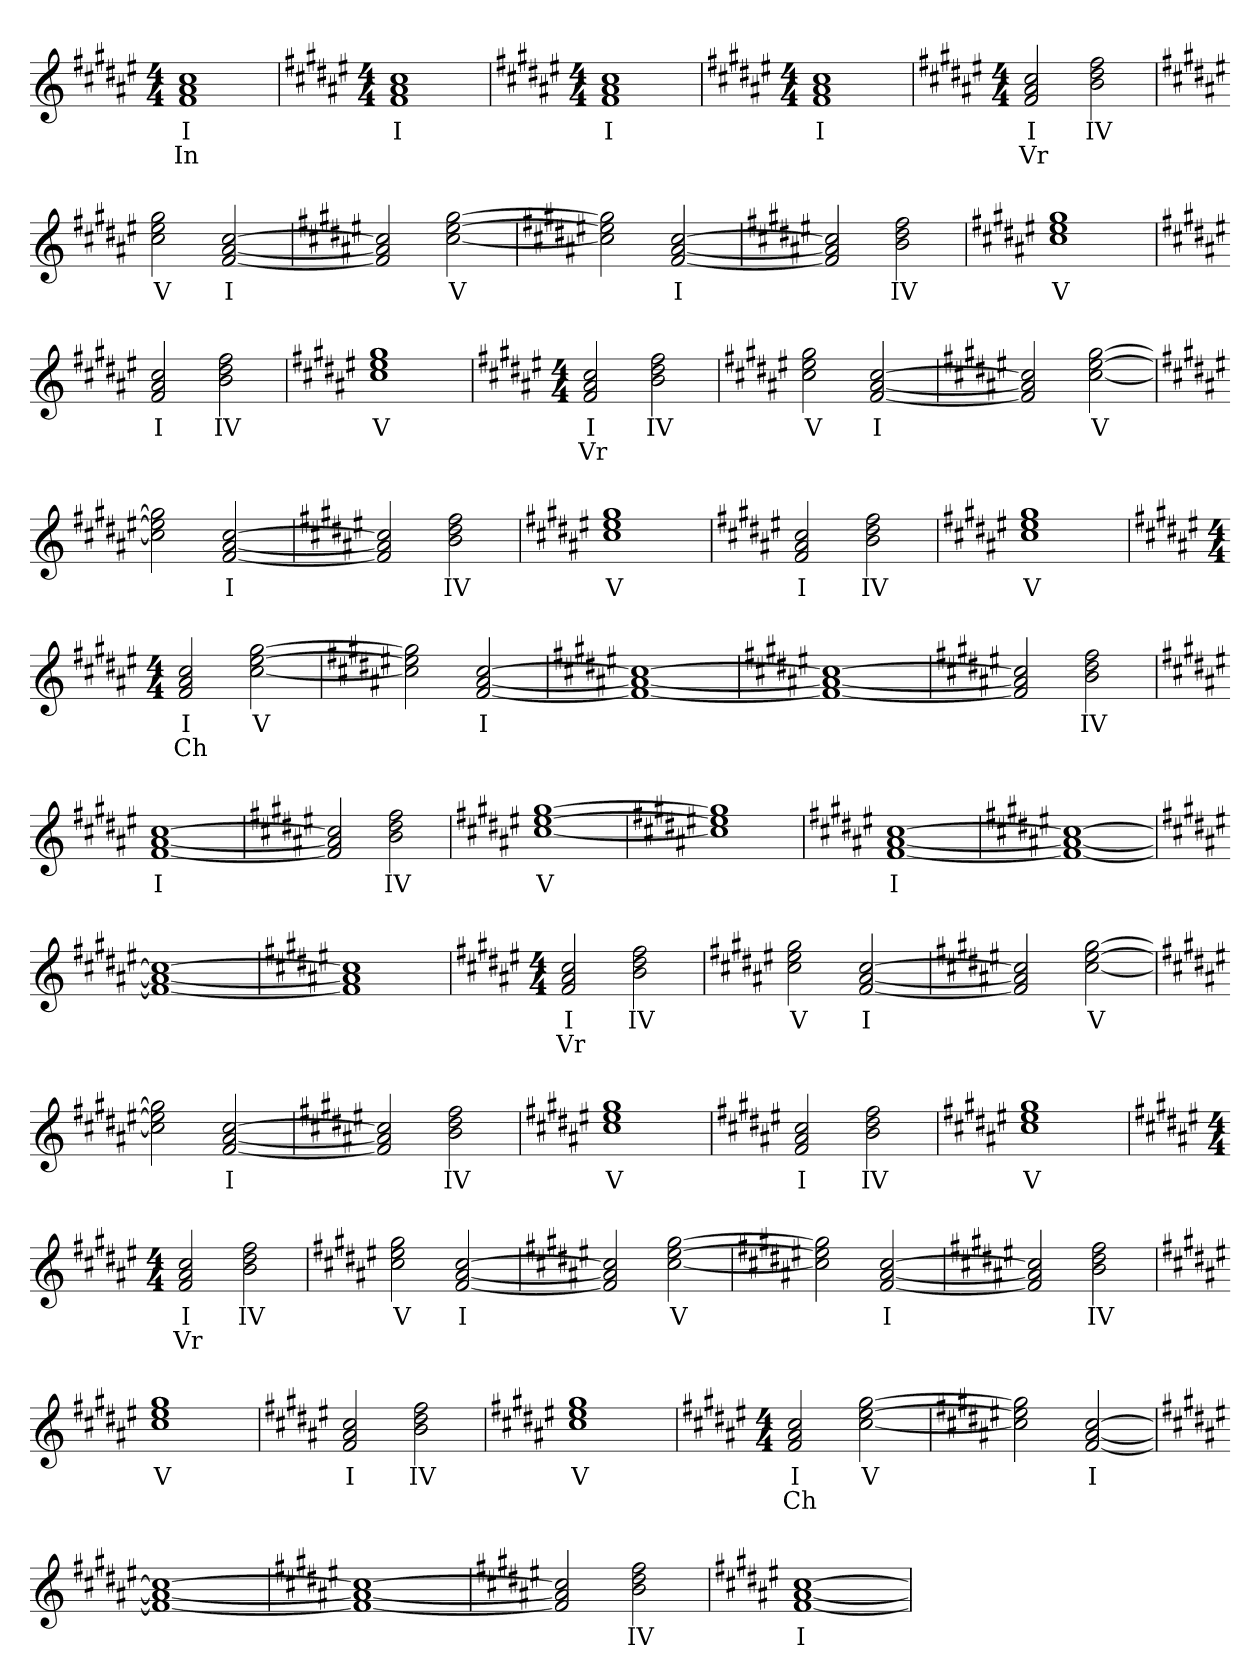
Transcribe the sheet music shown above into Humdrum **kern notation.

**kern	**text	**text
*part1	*part1	*part1
*staff1	*staff1	*staff1
*k[f#c#g#d#a#e#]	*	*
*F#:	*	*
*M4/4	*	*
=	=	=
1f# 1a# 1cc#	I	In
=	=	=
*k[f#c#g#d#a#e#]	*	*
*F#:	*	*
*M4/4	*	*
1f# 1a# 1cc#	I	.
=	=	=
*k[f#c#g#d#a#e#]	*	*
*F#:	*	*
*M4/4	*	*
1f# 1a# 1cc#	I	.
=	=	=
*k[f#c#g#d#a#e#]	*	*
*F#:	*	*
*M4/4	*	*
1f# 1a# 1cc#	I	.
=	=	=
*k[f#c#g#d#a#e#]	*	*
*F#:	*	*
*M4/4	*	*
2f# 2a# 2cc#	I	Vr
2b 2dd# 2ff#	IV	.
=	=	=
*k[f#c#g#d#a#e#]	*	*
*F#:	*	*
2cc# 2ee# 2gg#	V	.
[2f# [2a# [2cc#	I	.
=	=	=
*k[f#c#g#d#a#e#]	*	*
*F#:	*	*
2f#] 2a#] 2cc#]	.	.
[2cc# [2ee# [2gg#	V	.
=	=	=
*k[f#c#g#d#a#e#]	*	*
*F#:	*	*
2cc#] 2ee#] 2gg#]	.	.
[2f# [2a# [2cc#	I	.
=	=	=
*k[f#c#g#d#a#e#]	*	*
*F#:	*	*
2f#] 2a#] 2cc#]	.	.
2b 2dd# 2ff#	IV	.
=	=	=
*k[f#c#g#d#a#e#]	*	*
*F#:	*	*
1cc# 1ee# 1gg#	V	.
=	=	=
*k[f#c#g#d#a#e#]	*	*
*F#:	*	*
2f# 2a# 2cc#	I	.
2b 2dd# 2ff#	IV	.
=	=	=
*k[f#c#g#d#a#e#]	*	*
*F#:	*	*
1cc# 1ee# 1gg#	V	.
=	=	=
*k[f#c#g#d#a#e#]	*	*
*F#:	*	*
*M4/4	*	*
2f# 2a# 2cc#	I	Vr
2b 2dd# 2ff#	IV	.
=	=	=
*k[f#c#g#d#a#e#]	*	*
*F#:	*	*
2cc# 2ee# 2gg#	V	.
[2f# [2a# [2cc#	I	.
=	=	=
*k[f#c#g#d#a#e#]	*	*
*F#:	*	*
2f#] 2a#] 2cc#]	.	.
[2cc# [2ee# [2gg#	V	.
=	=	=
*k[f#c#g#d#a#e#]	*	*
*F#:	*	*
2cc#] 2ee#] 2gg#]	.	.
[2f# [2a# [2cc#	I	.
=	=	=
*k[f#c#g#d#a#e#]	*	*
*F#:	*	*
2f#] 2a#] 2cc#]	.	.
2b 2dd# 2ff#	IV	.
=	=	=
*k[f#c#g#d#a#e#]	*	*
*F#:	*	*
1cc# 1ee# 1gg#	V	.
=	=	=
*k[f#c#g#d#a#e#]	*	*
*F#:	*	*
2f# 2a# 2cc#	I	.
2b 2dd# 2ff#	IV	.
=	=	=
*k[f#c#g#d#a#e#]	*	*
*F#:	*	*
1cc# 1ee# 1gg#	V	.
=	=	=
*k[f#c#g#d#a#e#]	*	*
*F#:	*	*
*M4/4	*	*
2f# 2a# 2cc#	I	Ch
[2cc# [2ee# [2gg#	V	.
=	=	=
*k[f#c#g#d#a#e#]	*	*
*F#:	*	*
2cc#] 2ee#] 2gg#]	.	.
[2f# [2a# [2cc#	I	.
=	=	=
*k[f#c#g#d#a#e#]	*	*
*F#:	*	*
1f#_ 1a#_ 1cc#_	.	.
=	=	=
*k[f#c#g#d#a#e#]	*	*
*F#:	*	*
1f#_ 1a#_ 1cc#_	.	.
=	=	=
*k[f#c#g#d#a#e#]	*	*
*F#:	*	*
2f#] 2a#] 2cc#]	.	.
2b 2dd# 2ff#	IV	.
=	=	=
*k[f#c#g#d#a#e#]	*	*
*F#:	*	*
[1f# [1a# [1cc#	I	.
=	=	=
*k[f#c#g#d#a#e#]	*	*
*F#:	*	*
2f#] 2a#] 2cc#]	.	.
2b 2dd# 2ff#	IV	.
=	=	=
*k[f#c#g#d#a#e#]	*	*
*F#:	*	*
[1cc# [1ee# [1gg#	V	.
=	=	=
*k[f#c#g#d#a#e#]	*	*
*F#:	*	*
1cc#] 1ee#] 1gg#]	.	.
=	=	=
*k[f#c#g#d#a#e#]	*	*
*F#:	*	*
[1f# [1a# [1cc#	I	.
=	=	=
*k[f#c#g#d#a#e#]	*	*
*F#:	*	*
1f#_ 1a#_ 1cc#_	.	.
=	=	=
*k[f#c#g#d#a#e#]	*	*
*F#:	*	*
1f#_ 1a#_ 1cc#_	.	.
=	=	=
*k[f#c#g#d#a#e#]	*	*
*F#:	*	*
1f#] 1a#] 1cc#]	.	.
=	=	=
*k[f#c#g#d#a#e#]	*	*
*F#:	*	*
*M4/4	*	*
2f# 2a# 2cc#	I	Vr
2b 2dd# 2ff#	IV	.
=	=	=
*k[f#c#g#d#a#e#]	*	*
*F#:	*	*
2cc# 2ee# 2gg#	V	.
[2f# [2a# [2cc#	I	.
=	=	=
*k[f#c#g#d#a#e#]	*	*
*F#:	*	*
2f#] 2a#] 2cc#]	.	.
[2cc# [2ee# [2gg#	V	.
=	=	=
*k[f#c#g#d#a#e#]	*	*
*F#:	*	*
2cc#] 2ee#] 2gg#]	.	.
[2f# [2a# [2cc#	I	.
=	=	=
*k[f#c#g#d#a#e#]	*	*
*F#:	*	*
2f#] 2a#] 2cc#]	.	.
2b 2dd# 2ff#	IV	.
=	=	=
*k[f#c#g#d#a#e#]	*	*
*F#:	*	*
1cc# 1ee# 1gg#	V	.
=	=	=
*k[f#c#g#d#a#e#]	*	*
*F#:	*	*
2f# 2a# 2cc#	I	.
2b 2dd# 2ff#	IV	.
=	=	=
*k[f#c#g#d#a#e#]	*	*
*F#:	*	*
1cc# 1ee# 1gg#	V	.
=	=	=
*k[f#c#g#d#a#e#]	*	*
*F#:	*	*
*M4/4	*	*
2f# 2a# 2cc#	I	Vr
2b 2dd# 2ff#	IV	.
=	=	=
*k[f#c#g#d#a#e#]	*	*
*F#:	*	*
2cc# 2ee# 2gg#	V	.
[2f# [2a# [2cc#	I	.
=	=	=
*k[f#c#g#d#a#e#]	*	*
*F#:	*	*
2f#] 2a#] 2cc#]	.	.
[2cc# [2ee# [2gg#	V	.
=	=	=
*k[f#c#g#d#a#e#]	*	*
*F#:	*	*
2cc#] 2ee#] 2gg#]	.	.
[2f# [2a# [2cc#	I	.
=	=	=
*k[f#c#g#d#a#e#]	*	*
*F#:	*	*
2f#] 2a#] 2cc#]	.	.
2b 2dd# 2ff#	IV	.
=	=	=
*k[f#c#g#d#a#e#]	*	*
*F#:	*	*
1cc# 1ee# 1gg#	V	.
=	=	=
*k[f#c#g#d#a#e#]	*	*
*F#:	*	*
2f# 2a# 2cc#	I	.
2b 2dd# 2ff#	IV	.
=	=	=
*k[f#c#g#d#a#e#]	*	*
*F#:	*	*
1cc# 1ee# 1gg#	V	.
=	=	=
*k[f#c#g#d#a#e#]	*	*
*F#:	*	*
*M4/4	*	*
2f# 2a# 2cc#	I	Ch
[2cc# [2ee# [2gg#	V	.
=	=	=
*k[f#c#g#d#a#e#]	*	*
*F#:	*	*
2cc#] 2ee#] 2gg#]	.	.
[2f# [2a# [2cc#	I	.
=	=	=
*k[f#c#g#d#a#e#]	*	*
*F#:	*	*
1f#_ 1a#_ 1cc#_	.	.
=	=	=
*k[f#c#g#d#a#e#]	*	*
*F#:	*	*
1f#_ 1a#_ 1cc#_	.	.
=	=	=
*k[f#c#g#d#a#e#]	*	*
*F#:	*	*
2f#] 2a#] 2cc#]	.	.
2b 2dd# 2ff#	IV	.
=	=	=
*k[f#c#g#d#a#e#]	*	*
*F#:	*	*
[1f# [1a# [1cc#	I	.
=	=	=
*-	*-	*-
